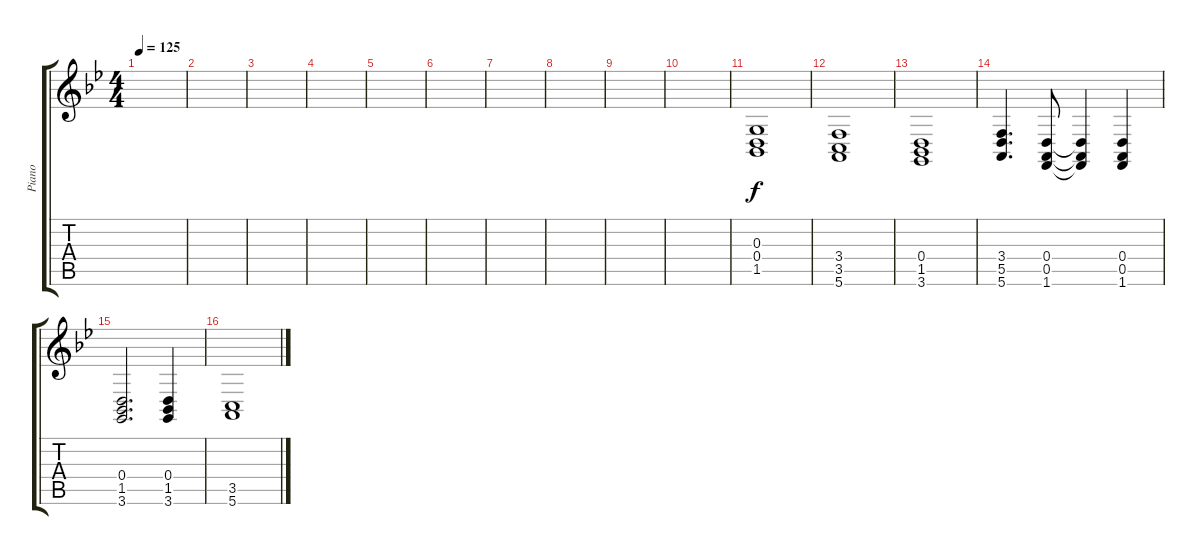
\track ("Piano" "Piano") {instrument acousticgrandpiano}
\staff {score tabs}
\tuning (E4 B3 G3 D3 A2 E2) {hide}
\ts (4 4)
\tempo 125
\clef g2
\ks bb
|
|
|
|
|
|
|
|
|
|
(0.3 0.4 1.5).1 |
(3.4 3.5 5.6).1 |
(0.4 1.5 3.6).1 |
(3.4 5.5 5.6).4{d} (0.4 0.5 1.6).8 (0.4{t} 0.5{t} 1.6{t}).4 (0.4 0.5 1.6).4 |
(0.4 1.5 3.6).2{d} (0.4 1.5 3.6).4 |
(3.5 5.6).1
